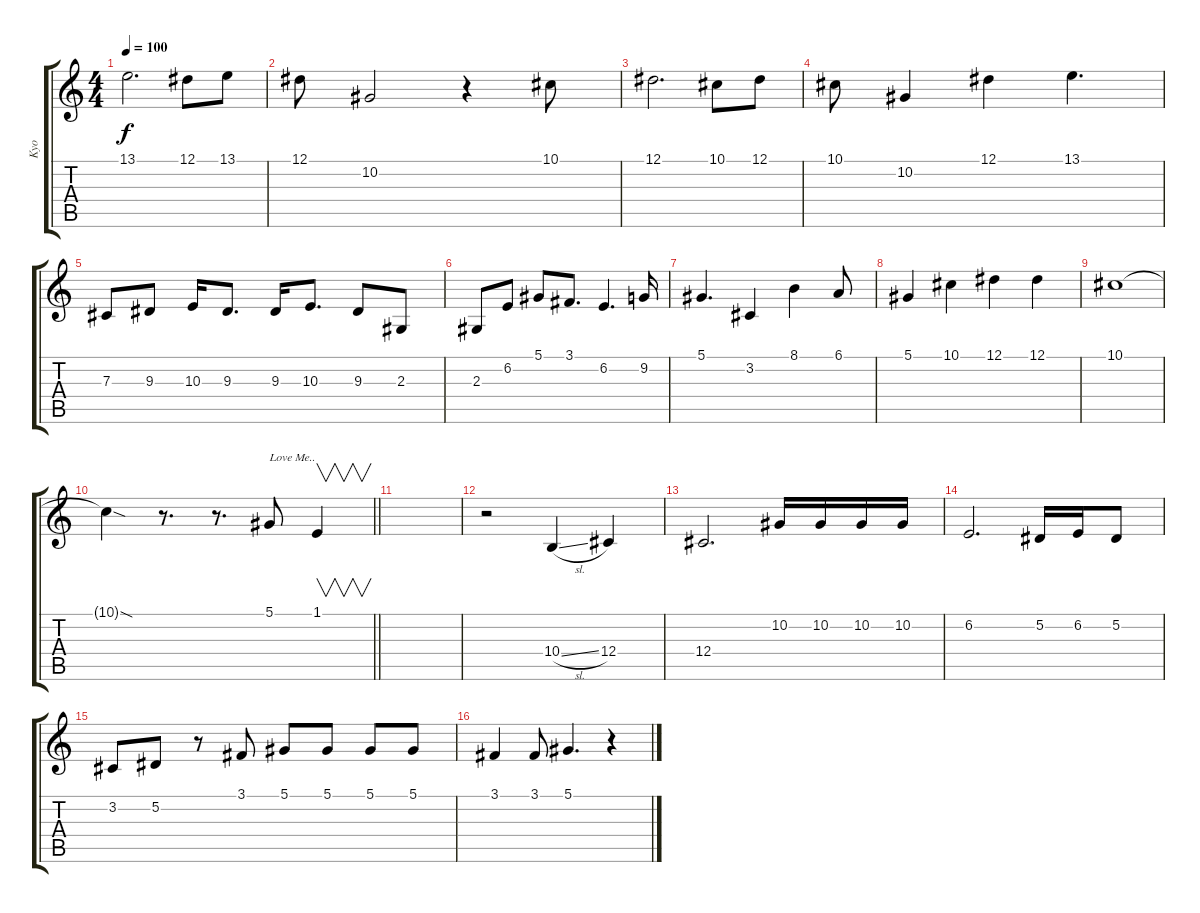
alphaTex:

\track ("Kyo" "Kyo") {instrument tenorsax}
\staff {score tabs}
\tuning (Eb4 Bb3 Gb3 Db3 Ab2 Db2) {hide}
\ts (4 4)
\tempo 100
\clef g2
\ks c
13.1.2{d dy f} 12.1.8 13.1.8 |
12.1.8 10.2.2 r.4 10.1.8 |
12.1.2{d} 10.1.8 12.1.8 |
10.1.8 10.2.4 12.1.4 13.1.4{d} |
7.3.8{instrument distortionguitar} 9.3.8 10.3.16 9.3.8{d} 9.3.16 10.3.8{d} 9.3.8 2.3.8 |
2.3.8 6.2.8 5.1.8 3.1.8{d} 6.2.4{d} 9.2.16 |
5.1.4{d} 3.2.4 8.1.4 6.1.8 |
5.1.4 10.1.4 12.1.4 12.1.4 |
10.1.1 |
\barLineRight lightlight
10.1{sod t}.4 r.8{d} r.8{d} 5.1.8{txt "Love Me.." volume 16 instrument electricguitarmuted} 1.1.4{v} |
|
r.2 10.4{sl}.4 12.4.4 |
12.4.2{d} 10.2.16 10.2.16 10.2.16 10.2.16 |
6.2.2{d} 5.2.16 6.2.16 5.2.8 |
3.2.8 5.2.8 r.8 3.1.8 5.1.8 5.1.8 5.1.8 5.1.8 |
3.1.4 3.1.8 5.1.4{d} r.4
